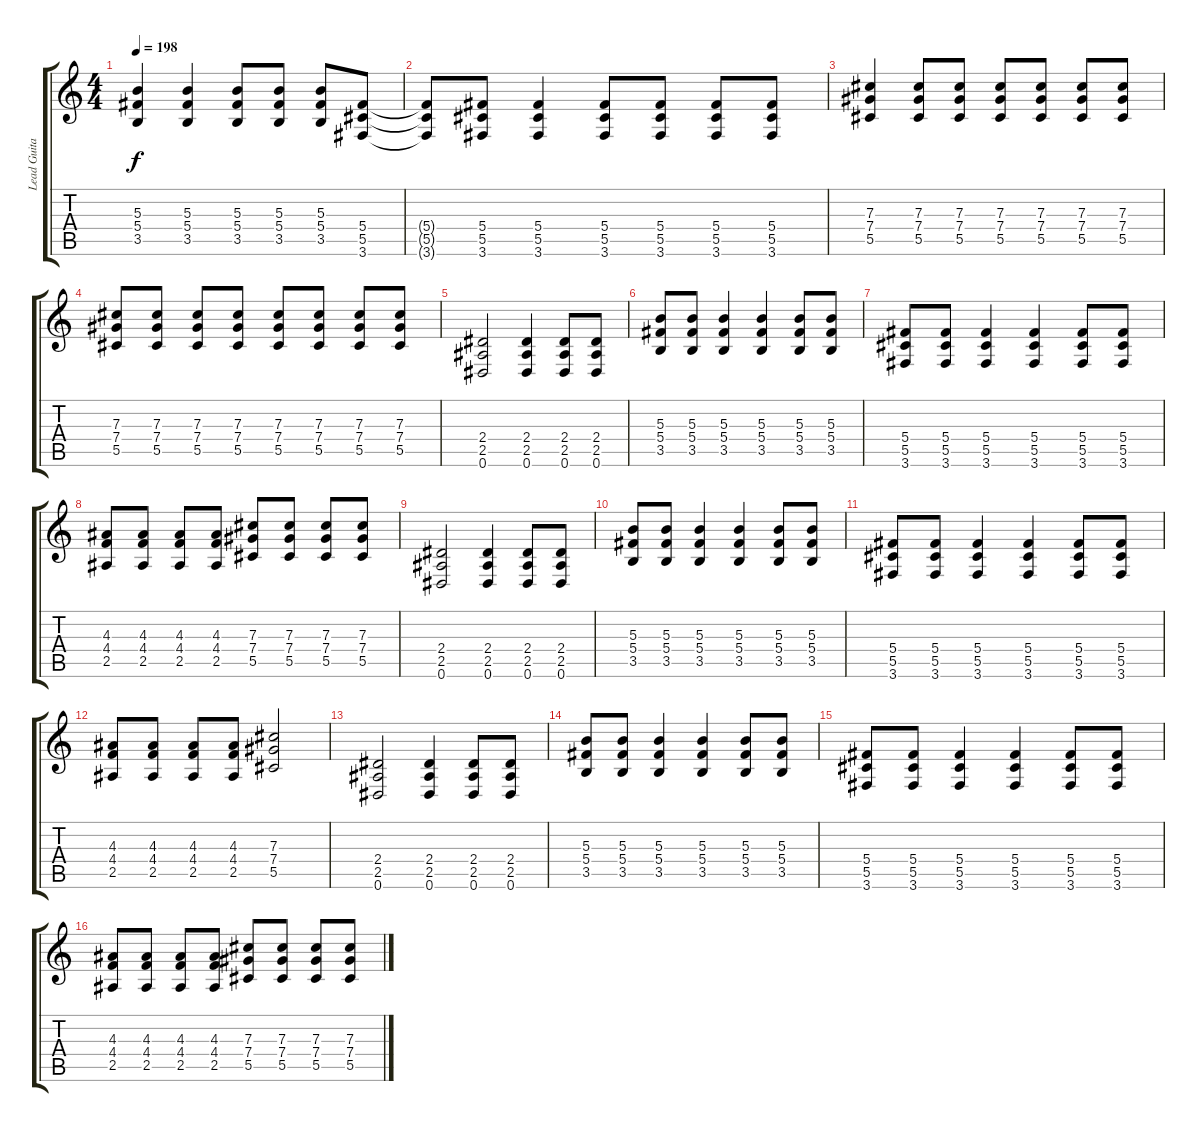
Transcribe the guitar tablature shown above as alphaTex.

\track ("Lead Guitar  " "Lead Guita") {instrument overdrivenguitar}
\staff {score tabs}
\tuning (Eb4 Bb3 Gb3 Db3 Ab2 Eb2) {hide}
\ts (4 4)
\tempo 198
\clef g2
\ks c
(5.3 5.4 3.5).4{dy f} (5.3 5.4 3.5).4 (5.3 5.4 3.5).8 (5.3 5.4 3.5).8 (5.3 5.4 3.5).8 (5.4 5.5 3.6).8 |
(5.4{t} 5.5{t} 3.6{t}).8 (5.4 5.5 3.6).8 (5.4 5.5 3.6).4 (5.4 5.5 3.6).8 (5.4 5.5 3.6).8 (5.4 5.5 3.6).8 (5.4 5.5 3.6).8 |
(7.3 7.4 5.5).4 (7.3 7.4 5.5).8 (7.3 7.4 5.5).8 (7.3 7.4 5.5).8 (7.3 7.4 5.5).8 (7.3 7.4 5.5).8 (7.3 7.4 5.5).8 |
(7.3 7.4 5.5).8 (7.3 7.4 5.5).8 (7.3 7.4 5.5).8 (7.3 7.4 5.5).8 (7.3 7.4 5.5).8 (7.3 7.4 5.5).8 (7.3 7.4 5.5).8 (7.3 7.4 5.5).8 |
(2.4 2.5 0.6).2 (2.4 2.5 0.6).4 (2.4 2.5 0.6).8 (2.4 2.5 0.6).8 |
(5.3 5.4 3.5).8 (5.3 5.4 3.5).8 (5.3 5.4 3.5).4 (5.3 5.4 3.5).4 (5.3 5.4 3.5).8 (5.3 5.4 3.5).8 |
(5.4 5.5 3.6).8 (5.4 5.5 3.6).8 (5.4 5.5 3.6).4 (5.4 5.5 3.6).4 (5.4 5.5 3.6).8 (5.4 5.5 3.6).8 |
(4.3 4.4 2.5).8 (4.3 4.4 2.5).8 (4.3 4.4 2.5).8 (4.3 4.4 2.5).8 (7.3 7.4 5.5).8 (7.3 7.4 5.5).8 (7.3 7.4 5.5).8 (7.3 7.4 5.5).8 |
(2.4 2.5 0.6).2 (2.4 2.5 0.6).4 (2.4 2.5 0.6).8 (2.4 2.5 0.6).8 |
(5.3 5.4 3.5).8 (5.3 5.4 3.5).8 (5.3 5.4 3.5).4 (5.3 5.4 3.5).4 (5.3 5.4 3.5).8 (5.3 5.4 3.5).8 |
(5.4 5.5 3.6).8 (5.4 5.5 3.6).8 (5.4 5.5 3.6).4 (5.4 5.5 3.6).4 (5.4 5.5 3.6).8 (5.4 5.5 3.6).8 |
(4.3 4.4 2.5).8 (4.3 4.4 2.5).8 (4.3 4.4 2.5).8 (4.3 4.4 2.5).8 (7.3 7.4 5.5).2 |
(2.4 2.5 0.6).2 (2.4 2.5 0.6).4 (2.4 2.5 0.6).8 (2.4 2.5 0.6).8 |
(5.3 5.4 3.5).8 (5.3 5.4 3.5).8 (5.3 5.4 3.5).4 (5.3 5.4 3.5).4 (5.3 5.4 3.5).8 (5.3 5.4 3.5).8 |
(5.4 5.5 3.6).8 (5.4 5.5 3.6).8 (5.4 5.5 3.6).4 (5.4 5.5 3.6).4 (5.4 5.5 3.6).8 (5.4 5.5 3.6).8 |
(4.3 4.4 2.5).8 (4.3 4.4 2.5).8 (4.3 4.4 2.5).8 (4.3 4.4 2.5).8 (7.3 7.4 5.5).8 (7.3 7.4 5.5).8 (7.3 7.4 5.5).8 (7.3 7.4 5.5).8
